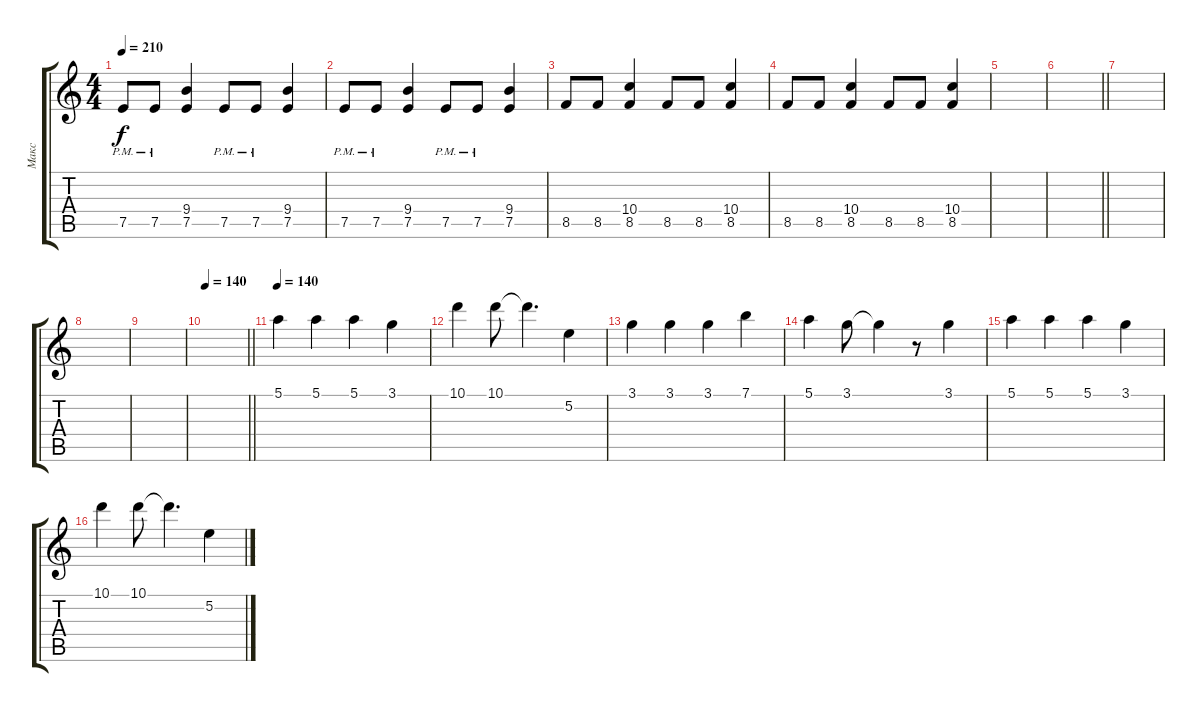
\track ("Макс" "Макс") {instrument distortionguitar}
\staff {score tabs}
\tuning (E4 B3 G3 D3 A2 E2) {hide}
\ts (4 4)
\tempo 210
\clef g2
\ks c
7.5{pm}.8{dy f} 7.5{pm}.8 (9.4 7.5).4 7.5{pm}.8 7.5{pm}.8 (9.4 7.5).4 |
7.5{pm}.8 7.5{pm}.8 (9.4 7.5).4 7.5{pm}.8 7.5{pm}.8 (9.4 7.5).4 |
8.5.8 8.5.8 (10.4 8.5).4 8.5.8 8.5.8 (10.4 8.5).4 |
8.5.8 8.5.8 (10.4 8.5).4 8.5.8 8.5.8 (10.4 8.5).4 |
|
\barLineRight lightlight
|
|
|
|
\tempo 140
\barLineRight lightlight
|
\tempo 140
5.1.4{instrument electricguitarclean} 5.1.4 5.1.4 3.1.4 |
10.1.4 10.1.8 10.1{t}.4{d} 5.2.4 |
3.1.4 3.1.4 3.1.4 7.1.4 |
5.1.4 3.1.8 3.1{t}.4 r.8 3.1.4 |
5.1.4 5.1.4 5.1.4 3.1.4 |
10.1.4 10.1.8 10.1{t}.4{d} 5.2.4
